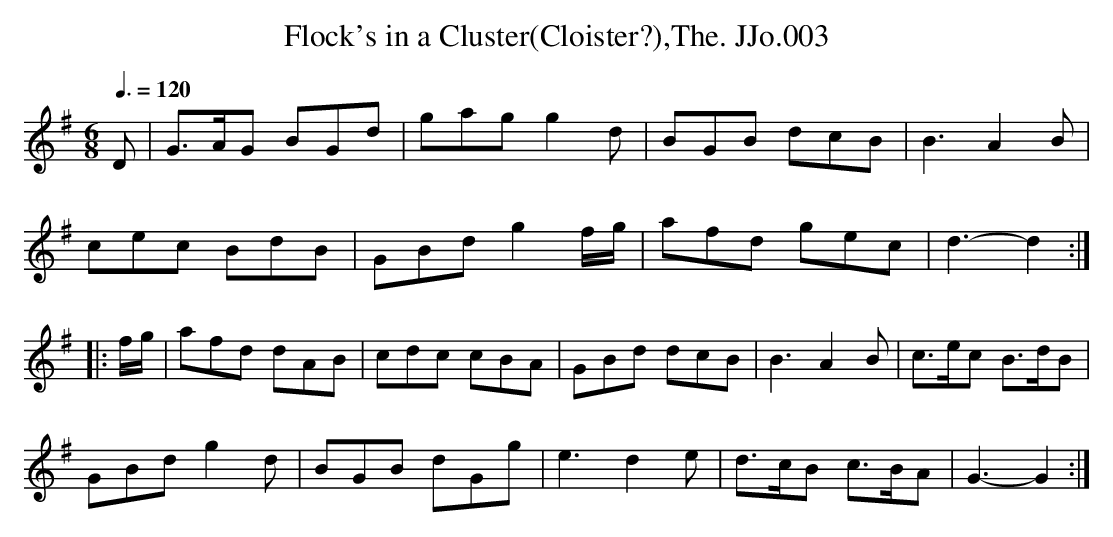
X:1
T:Flock's in a Cluster(Cloister?),The. JJo.003
M:6/8
L:1/8
Q:3/8=120
K:G major
D|G>AG BGd|gag g2 d|BGB dcB|B3-A2 B|!
cec BdB|GBd g2 f/g/|afd gec|d3-d2:|!
|:f/g/|afd dAB|cdc cBA|GBd dcB|B3-A2 B|\
c>ec B>dB|!
GBd g2d|BGB dGg|e3-d2e|d>cB c>BA|G3-G2:|
